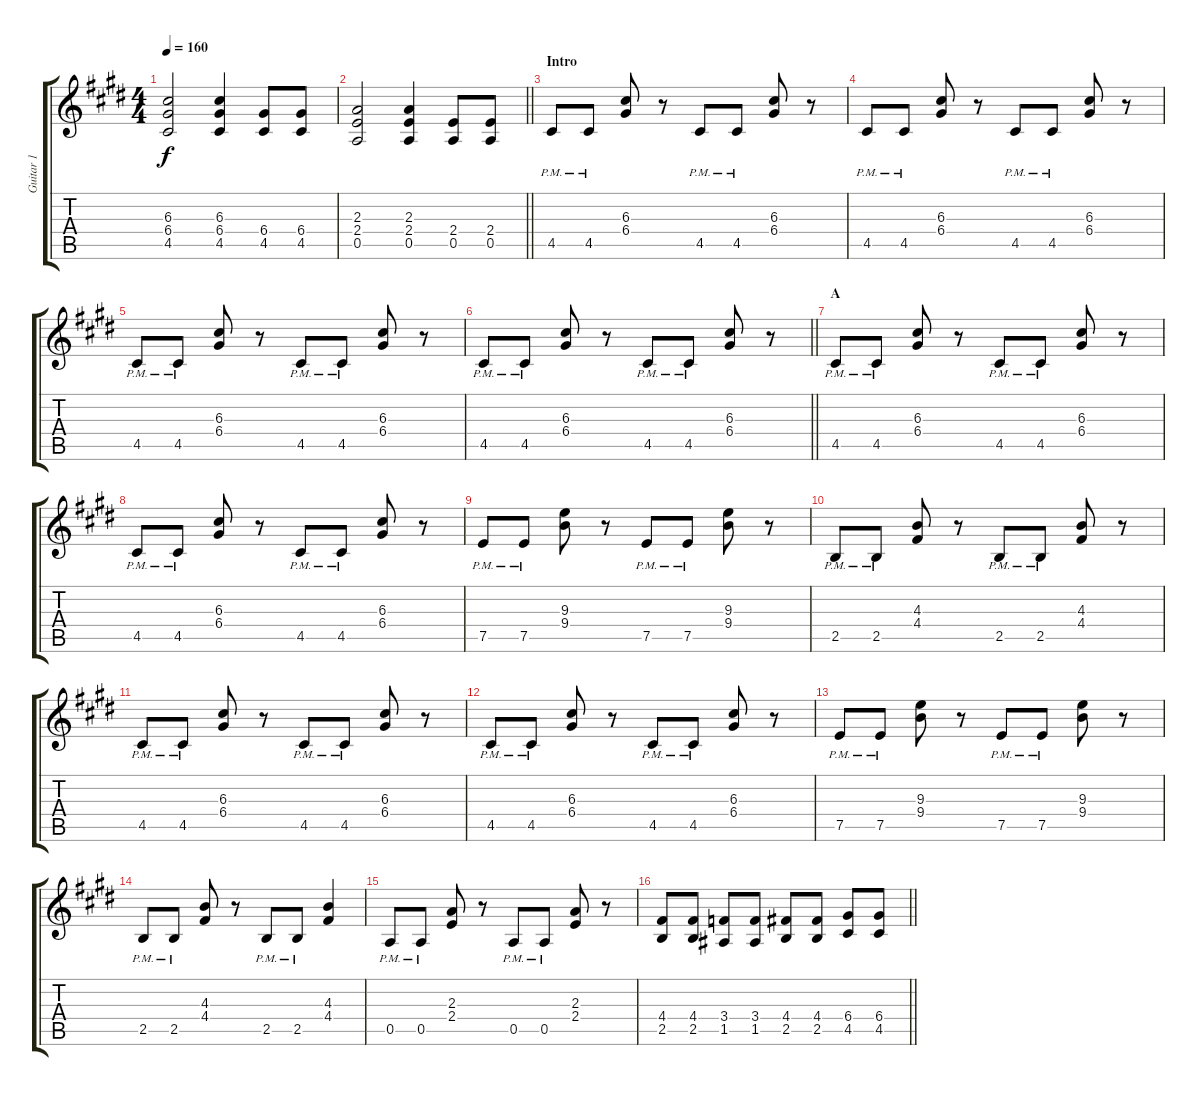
\track ("Guitar 1" "Guitar 1") {instrument distortionguitar}
\staff {score tabs}
\tuning (E4 B3 G3 D3 A2 E2) {hide}
\ts (4 4)
\tempo 160
\clef g2
\ks e
(6.3 6.4 4.5).2{dy f} (6.3 6.4 4.5).4 (6.4 4.5).8 (6.4 4.5).8 |
\barLineRight lightlight
(2.3 2.4 0.5).2 (2.3 2.4 0.5).4 (2.4 0.5).8 (2.4 0.5).8 |
\section ("" "Intro")
4.5{pm}.8 4.5{pm}.8 (6.3 6.4).8 r.8 4.5{pm}.8 4.5{pm}.8 (6.3 6.4).8 r.8 |
4.5{pm}.8 4.5{pm}.8 (6.3 6.4).8 r.8 4.5{pm}.8 4.5{pm}.8 (6.3 6.4).8 r.8 |
4.5{pm}.8 4.5{pm}.8 (6.3 6.4).8 r.8 4.5{pm}.8 4.5{pm}.8 (6.3 6.4).8 r.8 |
\barLineRight lightlight
4.5{pm}.8 4.5{pm}.8 (6.3 6.4).8 r.8 4.5{pm}.8 4.5{pm}.8 (6.3 6.4).8 r.8 |
\section ("" "A")
4.5{pm}.8 4.5{pm}.8 (6.3 6.4).8 r.8 4.5{pm}.8 4.5{pm}.8 (6.3 6.4).8 r.8 |
4.5{pm}.8 4.5{pm}.8 (6.3 6.4).8 r.8 4.5{pm}.8 4.5{pm}.8 (6.3 6.4).8 r.8 |
7.5{pm}.8 7.5{pm}.8 (9.3 9.4).8 r.8 7.5{pm}.8 7.5{pm}.8 (9.3 9.4).8 r.8 |
2.5{pm}.8 2.5{pm}.8 (4.3 4.4).8 r.8 2.5{pm}.8 2.5{pm}.8 (4.3 4.4).8 r.8 |
4.5{pm}.8 4.5{pm}.8 (6.3 6.4).8 r.8 4.5{pm}.8 4.5{pm}.8 (6.3 6.4).8 r.8 |
4.5{pm}.8 4.5{pm}.8 (6.3 6.4).8 r.8 4.5{pm}.8 4.5{pm}.8 (6.3 6.4).8 r.8 |
7.5{pm}.8 7.5{pm}.8 (9.3 9.4).8 r.8 7.5{pm}.8 7.5{pm}.8 (9.3 9.4).8 r.8 |
2.5{pm}.8 2.5{pm}.8 (4.3 4.4).8 r.8 2.5{pm}.8 2.5{pm}.8 (4.3 4.4).4 |
0.5{pm}.8 0.5{pm}.8 (2.3 2.4).8 r.8 0.5{pm}.8 0.5{pm}.8 (2.3 2.4).8 r.8 |
\barLineRight lightlight
(4.4 2.5).8 (4.4 2.5).8 (3.4 1.5).8 (3.4 1.5).8 (4.4 2.5).8 (4.4 2.5).8 (6.4 4.5).8 (6.4 4.5).8
